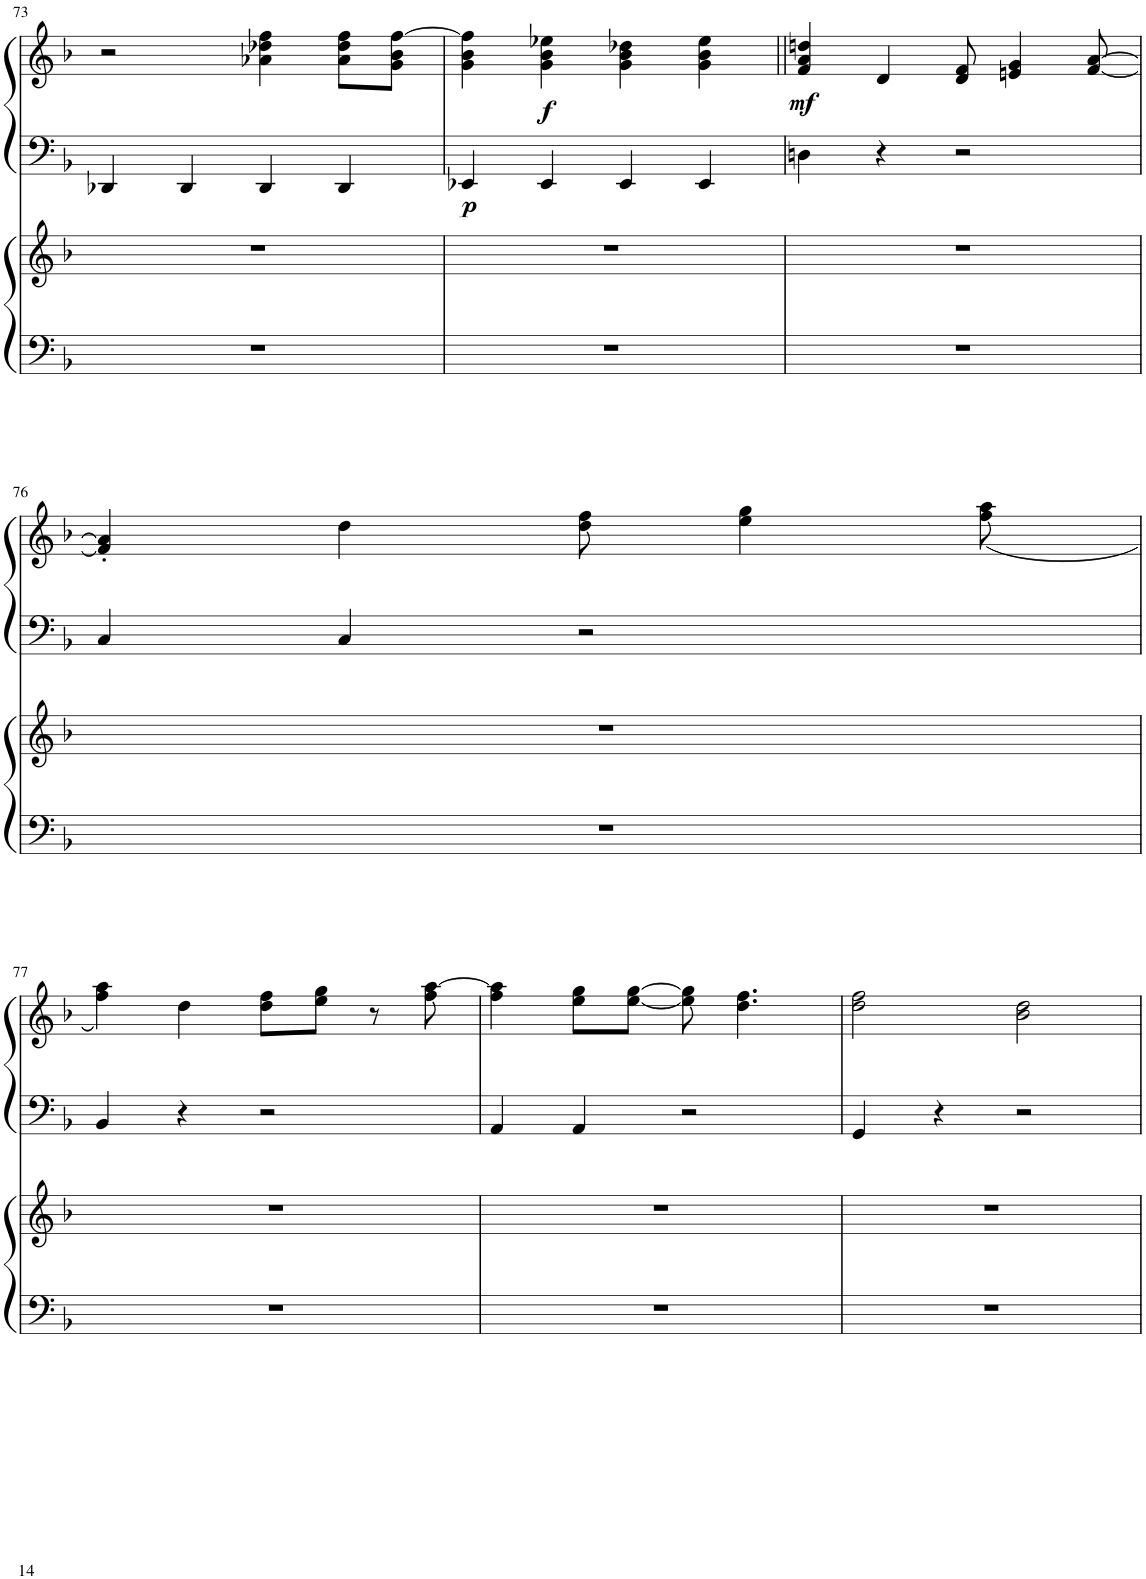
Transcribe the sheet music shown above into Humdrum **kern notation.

**kern	**kern	**kern	**kern	**dynam
*part2	*part2	*part1	*part1	*part1
*staff4	*staff3	*staff2	*staff1	*staff1/2
*I"Piano	*	*I"Piano	*	*
*I'Pno	*	*I'Pno	*	*
!!LO:PB:g=z
*clefF4	*clefG2	*clefG2	*clefG2	*
*k[b-]	*k[b-]	*k[b-]	*k[b-]	*
*	*	*M4/4	*M4/4	*
=73	=73	=73	=73	=73
1r	1r	4DD-X/	2r	.
.	.	4DD-/	.	.
.	.	4DD-/	4a-X\ 4dd-X\ 4ff\	.
.	.	4DD-/	8a-\ 8dd-\ 8ff\L	.
.	.	.	8g\ 8b-\ [>8ff\J	.
=74	=74	=74	=74	=74
!	!	!	!	!LO:DY:b=2
1r	1r	4EE-X/	4g\ 4b-\ 4ff\]	p
!	!	!	!	!LO:DY:b
.	.	4EE-/	4g\ 4b-\ 4ee-X\	f
.	.	4EE-/	4g\ 4b-\ 4dd-X\	.
.	.	4EE-/	4g\ 4b-\ 4ee-\	.
=75||	=75||	=75||	=75||	=75||
!	!	!	!	!LO:DY:b
1r	1r	4Dn\	4f/ 4a/ 4ddn/	mf
.	.	4r	4d/	.
.	.	2r	8d/ 8f/	.
.	.	.	4en/ 4g/	.
.	.	.	[<8f/ [>8a/	.
!!LO:LB:g=z
=76	=76	=76	=76	=76
1r	1r	4C/	4f/]' 4a/]'	.
.	.	4C/	4dd\	.
.	.	2r	8dd\ 8ff\	.
.	.	.	4ee\ 4gg\	.
.	.	.	(<8ff\ 8aa\	.
!!LO:LB:g=z
=77	=77	=77	=77	=77
1r	1r	4BB-/	4ff\ 4aa\)	.
.	.	4r	4dd\	.
.	.	2r	8dd\ 8ff\L	.
.	.	.	8ee\ 8gg\J	.
.	.	.	8r	.
.	.	.	8ff\ [>8aa\	.
=78	=78	=78	=78	=78
1r	1r	4AA/	4ff\ 4aa\]	.
.	.	4AA/	8ee\ 8gg\L	.
.	.	.	[<8ee\ [>8gg\J	.
.	.	2r	8ee\] 8gg\]	.
.	.	.	4.dd\ 4.ff\	.
=79	=79	=79	=79	=79
1r	1r	4GG/	2dd\ 2ff\	.
.	.	4r	.	.
.	.	2r	2b-\ 2dd\	.
=	=	=	=	=
*-	*-	*-	*-	*-
